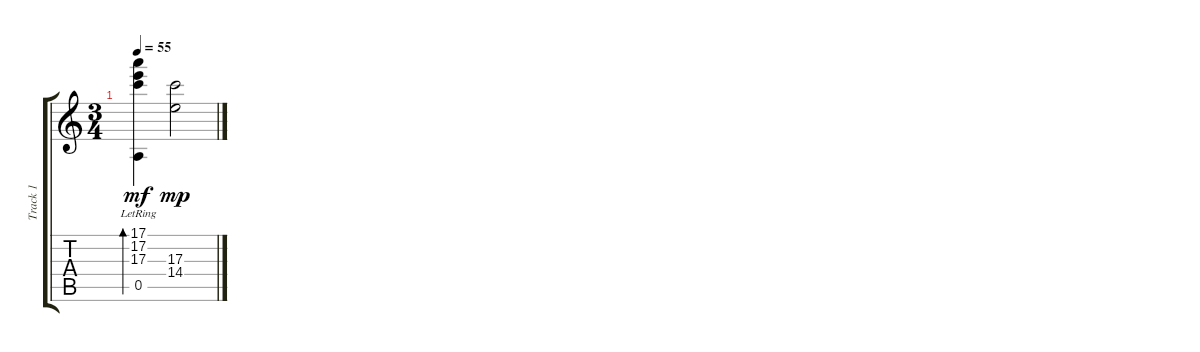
\track ("Track 1" "Track 1") {instrument acousticguitarnylon}
\staff {score tabs}
\tuning (E4 B3 G3 D3 A2 E2) {hide}
\ts (3 4)
\tempo 55
\clef g2
\ks aminor
(17.1{lr} 17.2 17.3 0.5{lr}).4{bd 240 dy mf} (17.3 14.4).2{dy mp}
